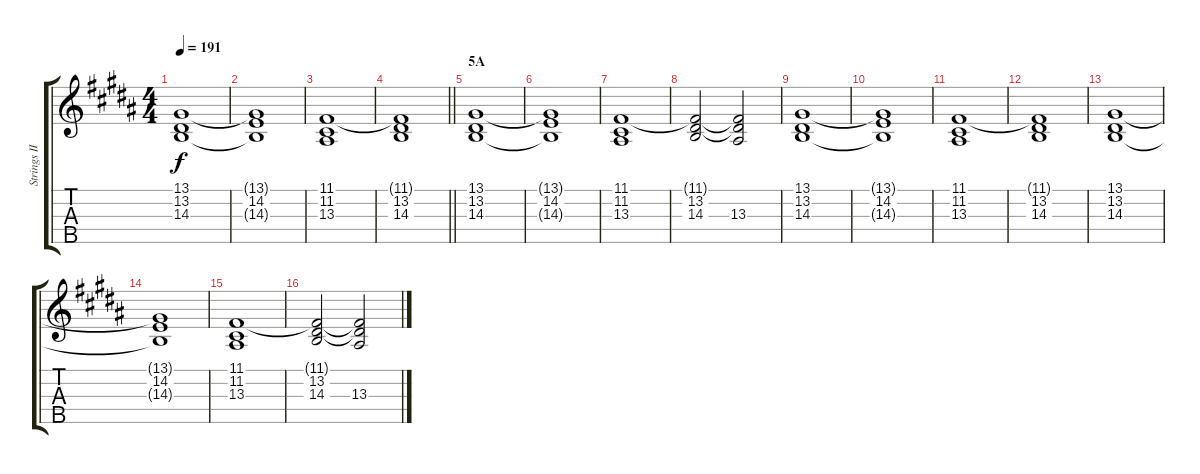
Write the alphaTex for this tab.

\track ("Strings II" "Strings II") {instrument stringensemble1}
\staff {score tabs}
\tuning (G3 D3 A2 E2 B1) {hide}
\ts (4 4)
\tempo 191
\clef g2
\ks b
(13.1 13.2 14.3).1{dy f} |
(13.1{t} 14.2 14.3{t}).1 |
(11.1 11.2 13.3).1 |
\barLineRight lightlight
(11.1{t} 13.2 14.3).1 |
\section ("" "5A")
(13.1 13.2 14.3).1 |
(13.1{t} 14.2 14.3{t}).1 |
(11.1 11.2 13.3).1 |
(11.1{t} 13.2 14.3).2 (11.1{t} 13.2{t} 13.3).2 |
(13.1 13.2 14.3).1 |
(13.1{t} 14.2 14.3{t}).1 |
(11.1 11.2 13.3).1 |
(11.1{t} 13.2 14.3).1 |
(13.1 13.2 14.3).1 |
(13.1{t} 14.2 14.3{t}).1 |
(11.1 11.2 13.3).1 |
(11.1{t} 13.2 14.3).2 (11.1{t} 13.2{t} 13.3).2
